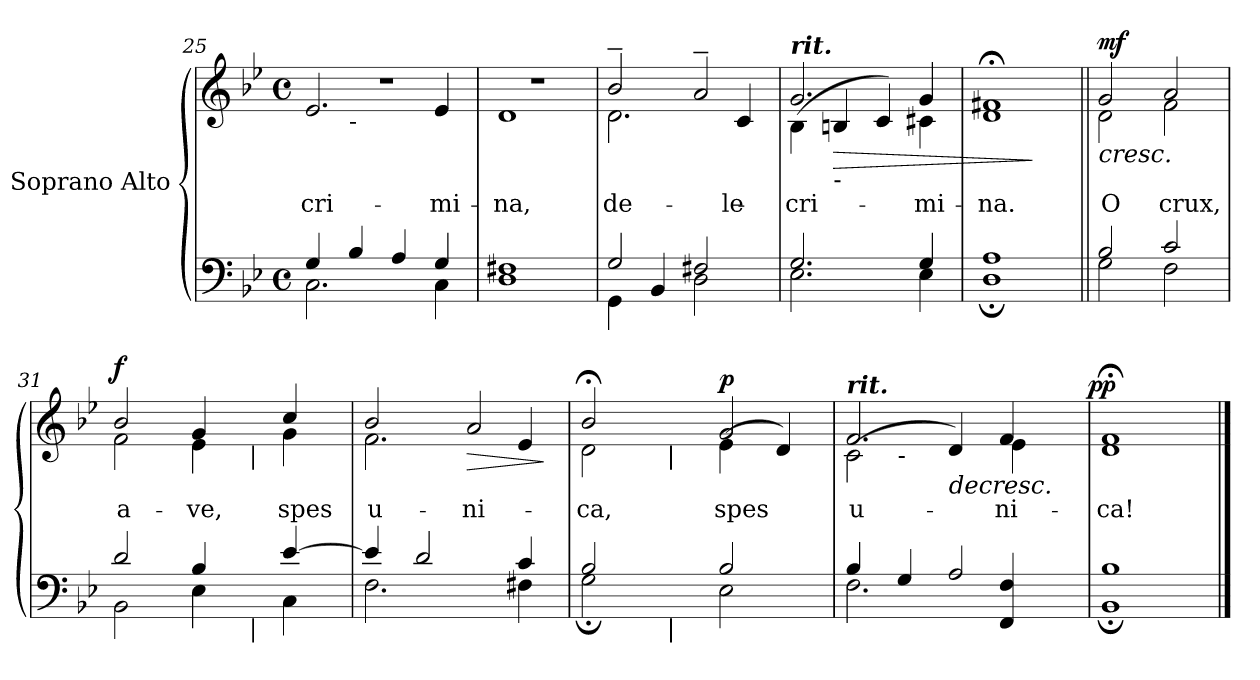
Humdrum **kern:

**kern	**kern	**text	**dynam
*part1	*part1	*part1	*part1
*staff2	*staff1	*staff1	*staff1/2
*I"Soprano Alto	*	*	*
*clefF4	*clefG2	*	*
*k[b-e-]	*k[b-e-]	*	*
*B-:	*B-:	*	*
*M4/4	*M4/4	*	*
*met(c)	*met(c)	*	*
=25	=25	=25	=25
*^	*^	*	*
!	!	!	!	!LO:LY:b:color=#000000	!
*	*	*	*^	*	*
4Gi/	2.Ci\	1r	2.e-i/	4ryy	cri-	.
!	!	!	!	!LO:TX:b:t=-	!	!
4B-i/	.	.	.	2.ryy	.	.
4Ai/	.	.	.	.	.	.
!	!	!	!	!	!LO:LY:b:color=#000000	!
4Gi/	4Ci\	.	4e-i/	.	-mi-	.
*	*	*	*v	*v	*	*
=26	=26	=26	=26	=26	=26
*	*	*	*^	*	*
!	!	!	!	!	!LO:LY:b:color=#000000	!
*	*	*	*v	*v	*	*
1F#Xi	1Di	1r	1di	-na,	.
=27	=27	=27	=27	=27	=27
!	!	!	!	!LO:LY:b:color=#000000	!
2Gi/	4GGi\	2b-~i/	2.di\	de-	.
.	4BB-i/	.	.	.	.
2F#Xi/	2Di\	2a~i/	.	.	.
!	!	!	!	!LO:LY:b:color=#000000	!
.	.	.	4ci/	-le	.
=28	=28	=28	=28	=28	=28
!	!	!LO:TX:a:Bi:t=rit.	!	!	!
!	!	!	!	!LO:LY:b:color=#000000	!
2.Gi/	2.E-i\	2.gi/	(4B-i\	cri-	.
!	!	!	!LO:TX:b:t=-	!	!
!	!	!	!	!	!LO:HP:b
.	.	.	4Bni/	.	>
.	.	.	4ci/)	.	.
!	!	!	!	!LO:LY:b:color=#000000	!
4Gi/	4E-i\	4gi/	4c#Xi\	-mi-	.
=29	=29	=29	=29	=29	=29
!	!	!	!	!LO:LY:b:color=#000000	!
1Ai	1D;i	1f#X;i	1di	-na.	.
*v	*v	*	*	*	*
*	*v	*v	*	*
.	.	.	]
!!LO:LB:g=z
=30||	=30||	=30||	=30||
*^	*	*	*
!	!	!	!LO:LY:b:color=#000000	!LO:HP:b
*	*	*^	*	*
2B-i/	2Gi\	2gi/	2di\	O	< mf
!	!	!	!	!LO:LY:b:color=#000000	!
2ci/	2Fi\	2ai/	2fi\	crux,	.
*	*	*v	*v	*	*
=31	=31	=31	=31	=31
*	*	*^	*	*
!	!	!	!	!LO:LY:b:color=#000000	!
*	*^	*	*^	*	*
2di/	2BB-i\	2ryy	2b-i/	2fi\	2ryy	a-	f
!	!	!	!	!	!	!LO:LY:b:color=#000000	!
4B-i/	4E-i\	16ryy	4gi/	4e-i\	16ryy	-ve,	.
.	.	32ryy	.	.	32ryy	.	.
.	.	64ryy	.	.	64ryy	.	.
.	.	128ryy	.	.	128ryy	.	.
.	.	256ryy	.	.	256ryy	.	.
.	.	1024ryy	.	.	1024ryy	.	.
!	!	!	!	!	!LO:TX:b:t=|	!	!
!	!	!LO:TX:b:t=|	!	!	!	!	!
.	.	4ryy	.	.	4ryy	.	.
!	!	!	!	!	!	!LO:LY:b:color=#000000	!
[4e-i/	4Ci\	.	4cci/	4gi\	.	spes	.
.	.	8ryy	.	.	8ryy	.	.
.	.	512.ryy	.	.	512.ryy	.	.
.	.	.	.	.	.	.	[
*	*v	*v	*	*	*	*	*
*	*	*v	*v	*v	*	*
=32	=32	=32	=32	=32
*	*^	*^	*	*
*	*	*	*	*^	*	*
!	!	!	!	!	!	!LO:LY:b:color=#000000	!
*	*v	*v	*	*	*	*	*
*	*	*	*v	*v	*	*
4e-i/]	2.Fi\	2b-i/	2.fi\	u-	.
2di/	.	.	.	.	.
!	!	!	!	!LO:LY:b:color=#000000	!LO:HP:b
.	.	2ai/	.	-ni-	>
4ci/	4F#Xi\	.	4e-i/	.	.
*v	*v	*	*	*	*
*	*v	*v	*	*
.	.	.	]
=33	=33	=33	=33
*^	*	*	*
!	!	!	!LO:LY:b:color=#000000	!
*	*^	*^	*	*
*	*	*	*	*^	*	*
2B-i/	2G;i\	8ryy	2b-;i/	2di\	8ryy	-ca,	.
.	.	16ryy	.	.	16ryy	.	.
.	.	32ryy	.	.	32ryy	.	.
.	.	64ryy	.	.	64ryy	.	.
.	.	256..ryy	.	.	256..ryy	.	.
!	!	!	!	!	!LO:TX:b:t=|	!	!
!	!	!LO:TX:b:t=|	!	!	!	!	!
.	.	2ryy	.	.	2ryy	.	.
!	!	!	!	!	!	!LO:LY:b:color=#000000	!
2B-i/	2E-i\	.	2gi/	(4e-i\	.	spes	p
.	.	4ryy	.	.	4ryy	.	.
.	.	.	.	4di/)	.	.	.
.	.	128ryy	.	.	128ryy	.	.
.	.	1024ryy	.	.	1024ryy	.	.
*	*v	*v	*	*	*	*	*
*	*	*v	*v	*v	*	*
=34	=34	=34	=34	=34
*	*^	*^	*	*
*	*	*	*	*^	*	*
!	!	!	!LO:TX:a:Bi:t=rit.	!	!	!	!
!	!	!	!	!	!	!LO:LY:b:color=#000000	!
*	*v	*v	*	*	*^	*	*
4B-i/	2.Fi\	2.fi/	(2ci\	2ryy	4ryy	u-	.
!	!	!	!	!	!LO:TX:b:t=-	!	!
4Gi/	.	.	.	.	2.ryy	.	.
!	!	!	!	!	!	!	!LO:HP:b
2Ai/	.	.	4di/)	4ryy	.	.	>
!	!	!	!	!	!	!LO:LY:b:color=#000000	!
.	4FFi/ 4Fi	4fi/	4e-i\	8ryy	.	-ni-	.
.	.	.	.	16ryy	.	.	.
.	.	.	.	32ryy	.	.	.
.	.	.	.	64ryy	.	.	.
.	.	.	.	128...ryy	.	.	.
.	.	.	.	1024ryy	.	.	pp
*	*	*v	*v	*v	*v	*	*
=35	=35	=35	=35	=35
*	*	*^	*	*
*	*	*	*^	*	*
*	*	*	*	*^	*	*
!	!	!	!	!	!	!LO:LY:b:color=#000000	!
*	*	*	*v	*v	*v	*	*
1B-i	1BB-;i	1f;i	1di	-ca!	.
*v	*v	*	*	*	*
*	*v	*v	*	*
.	.	.	]
==	==	==	==
*-	*-	*-	*-
